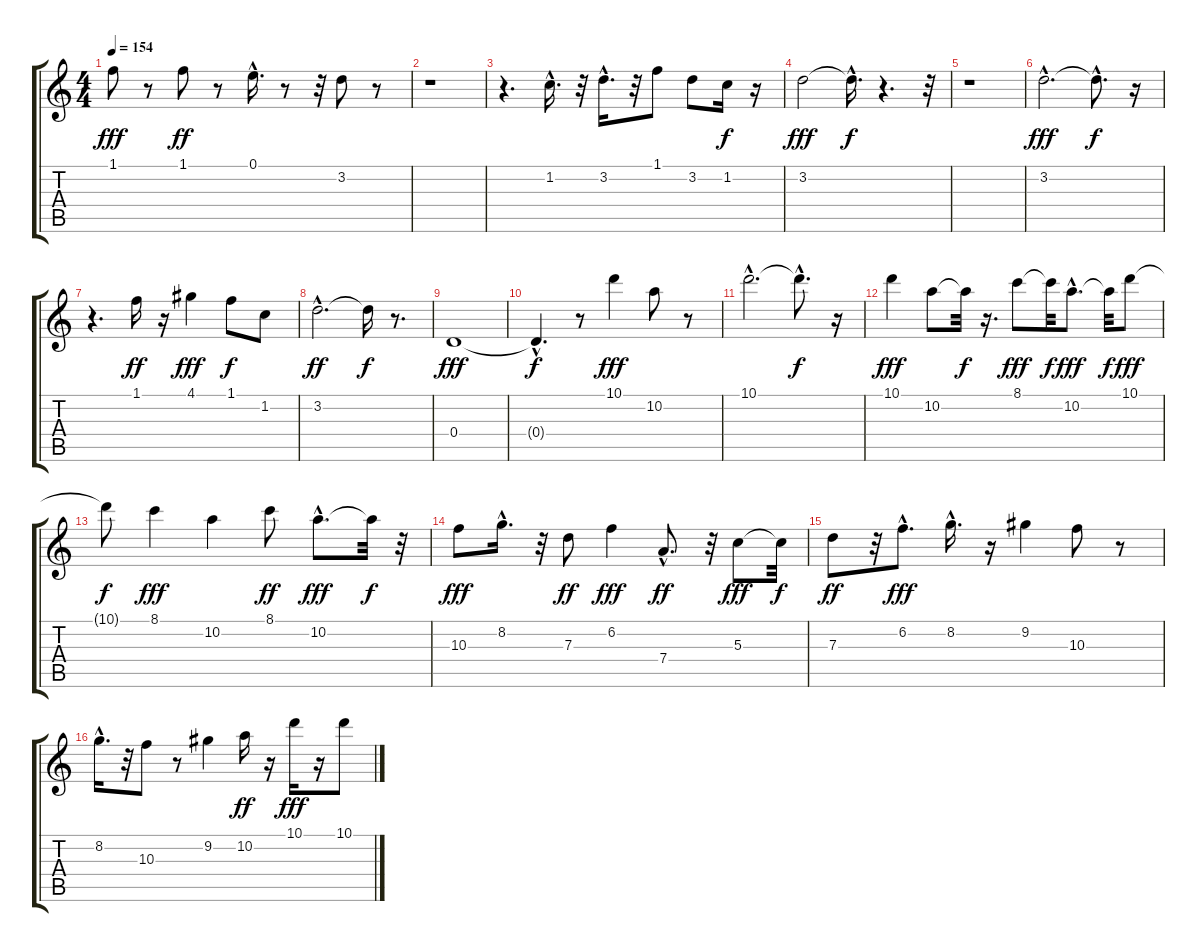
\track "" {instrument electricbasspick}
\staff {score tabs}
\tuning (E4 B3 G3 D3 A2 E2) {hide}
\ts (4 4)
\tempo 154
\clef g2
\ks c
1.1.8{dy fff} r.8 1.1.8{dy ff} r.8 0.1{hac}.16{d} r.8 r.32 3.2.8 r.8 |
r.1 |
r.4{d} 1.2{hac}.16{d} r.32 3.2{hac}.16{d} r.32 1.1.8 3.2.8 1.2.16{dy f} r.16 |
3.2.2{dy fff} 3.2{hac t}.16{d dy f} r.4{d} r.32 |
r.1 |
3.2{hac}.2{d dy fff} 3.2{hac t}.8{d dy f} r.16 |
r.4{d} 1.1.16{dy ff} r.16 4.1.4{dy fff} 1.1.8{dy f} 1.2.8 |
3.2{hac}.2{d dy ff} 3.2{t}.16{dy f} r.8{d} |
0.4.1{dy fff} |
0.4{hac t}.4{d dy f} r.8 10.1.4{dy fff} 10.2.8 r.8 |
10.1{hac}.2{d} 10.1{hac t}.8{d dy f} r.16 |
10.1.4{dy fff} 10.2.8 10.2{t}.32{dy f} r.16{d} 8.1.8{dy fff} 8.1{t}.32{dy f} 10.2{hac}.8{d dy fff} 10.2{t}.32{dy f} 10.1.8{dy fff} |
10.1{t}.8{dy f} 8.1.4{dy fff} 10.2.4 8.1.8{dy ff} 10.2{hac}.8{d dy fff} 10.2{t}.32{dy f} r.32 |
10.3.8{dy fff} 8.2{hac}.16{d} r.32 7.3.8{dy ff} 6.2.4{dy fff} 7.4{hac}.8{d dy ff} r.32 5.3.8{dy fff} 5.3{t}.32{dy f} |
7.3.8{dy ff} r.32 6.2{hac}.8{d dy fff} 8.2{hac}.16{d} r.16 9.2.4 10.3.8 r.8 |
8.2{hac}.16{d} r.32 10.3.8 r.8 9.2.4 10.2.16{dy ff} r.16 10.1.16{dy fff} r.16 10.1.8
